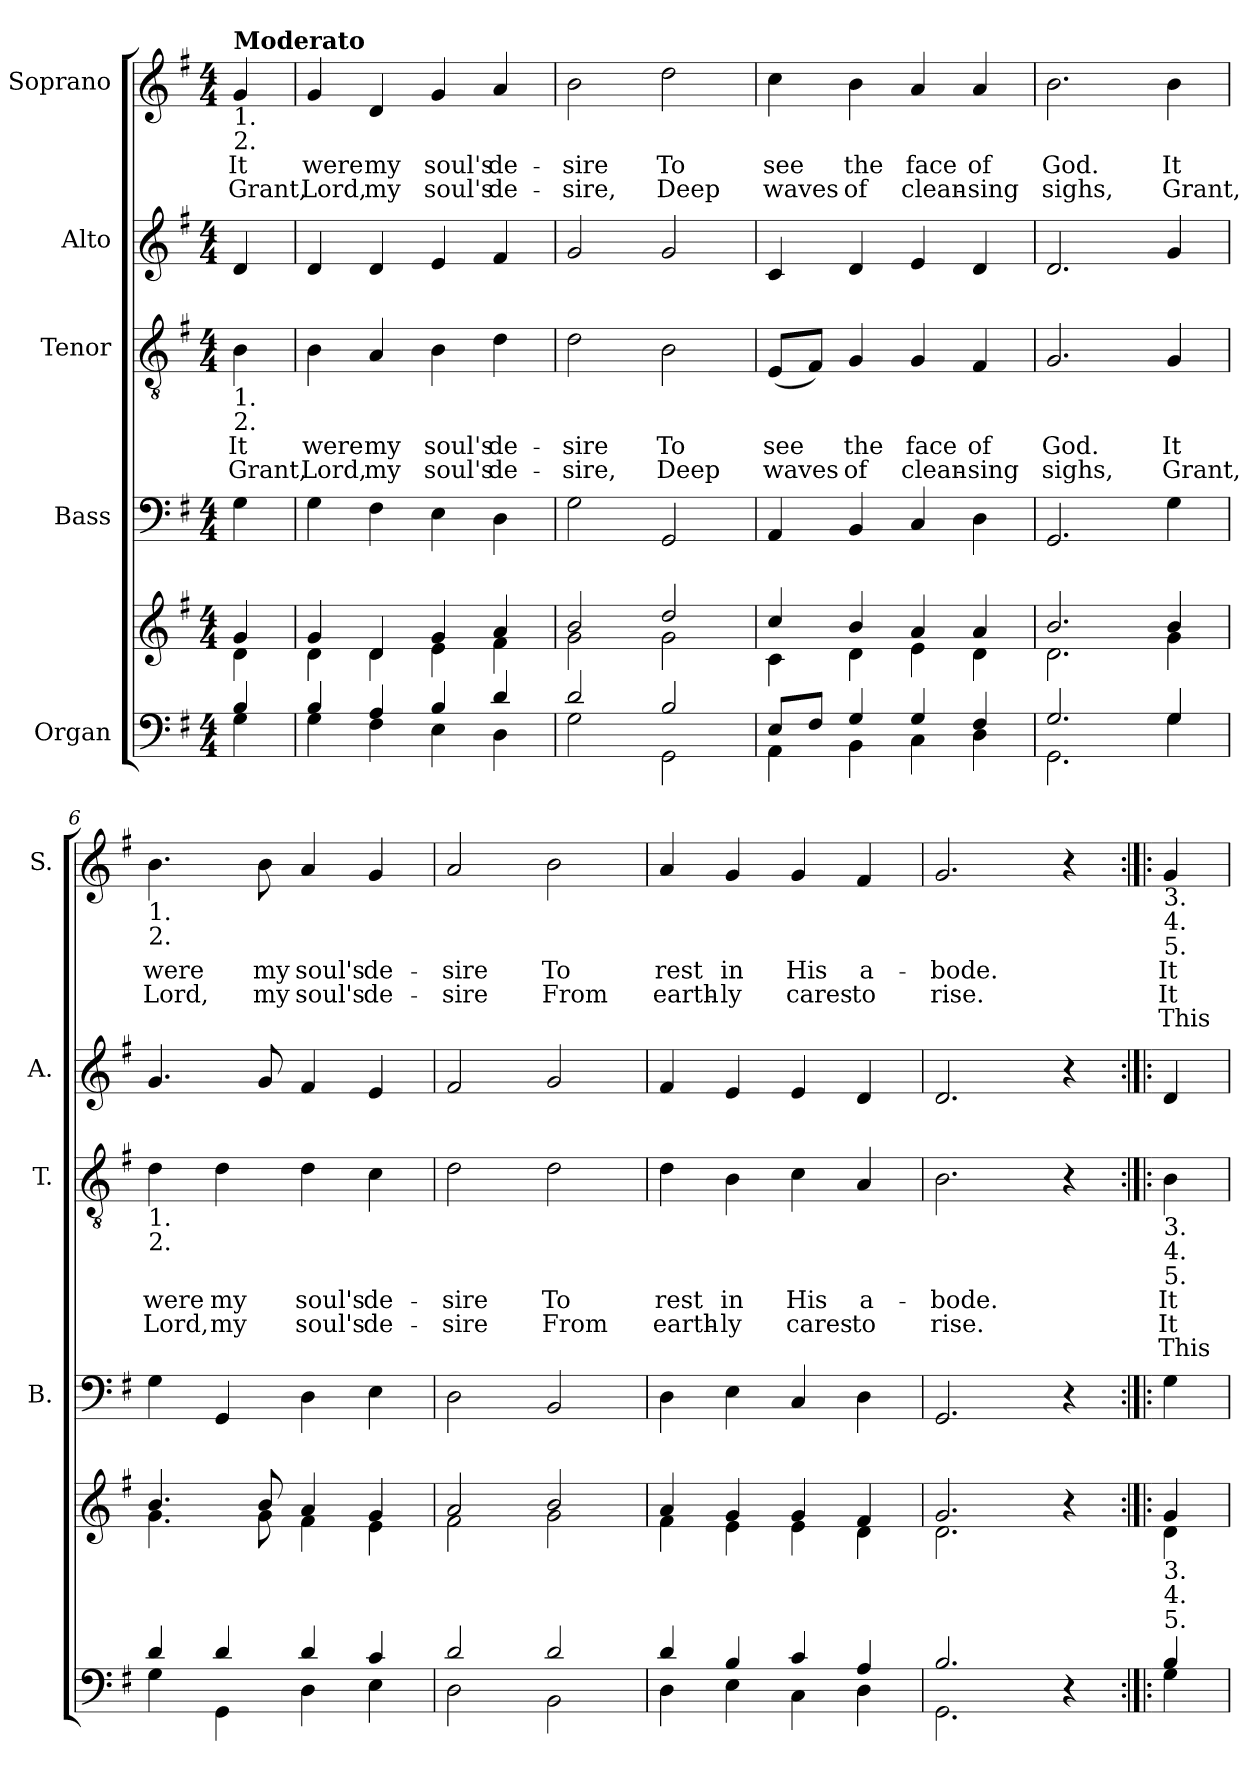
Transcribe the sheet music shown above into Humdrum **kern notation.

**kern	**kern	**kern	**kern	**text	**text	**text	**kern	**kern	**text	**text	**text
*part5	*part5	*part4	*part3	*part3	*part3	*part3	*part2	*part1	*part1	*part1	*part1
*staff6	*staff5	*staff4	*staff3	*staff3	*staff3	*staff3	*staff2	*staff1	*staff1	*staff1	*staff1
*I"Organ	*	*I"Bass	*I"Tenor	*	*	*	*I"Alto	*I"Soprano	*	*	*
*	*	*I'B.	*I'T.	*	*	*	*I'A.	*I'S.	*	*	*
*clefF4	*clefG2	*clefF4	*clefGv2	*	*	*	*clefG2	*clefG2	*	*	*
*k[f#]	*k[f#]	*k[f#]	*k[f#]	*	*	*	*k[f#]	*k[f#]	*	*	*
*M4/4	*M4/4	*M4/4	*M4/4	*	*	*	*M4/4	*M4/4	*	*	*
=1	=1	=1	=1	=1	=1	=1	=1	=1	=1	=1	=1
*^	*^	*	*	*	*	*	*	*	*	*	*
!	!	!	!	!	!	!	!	!	!	!LO:TX:b:t=1.	!	!	!
!	!	!	!	!	!	!	!	!	!	!LO:TX:b:t=2.	!	!	!
!	!	!	!	!	!	!	!	!	!	!LO:TX:a:B:t=Moderato	!	!	!
!	!	!	!	!	!LO:TX:b:t=1.	!	!	!	!	!	!	!	!
!	!	!	!	!	!LO:TX:b:t=2.	!	!	!	!	!	!	!	!
!	!	!	!	!	!	!LO:LY:b	!LO:LY:b	!	!	!	!LO:LY:b	!LO:LY:b	!
4B/	4G\	4g/	4d\	4G\	4B\	It	Grant,	.	4d/	4g/	It	Grant,	.
=2	=2	=2	=2	=2	=2	=2	=2	=2	=2	=2	=2	=2	=2
!	!	!	!	!	!	!LO:LY:b	!LO:LY:b	!	!	!	!LO:LY:b	!LO:LY:b	!
4B/	4G\	4g/	4d\	4G\	4B\	were	Lord,	.	4d/	4g/	were	Lord,	.
!	!	!	!	!	!	!LO:LY:b	!LO:LY:b	!	!	!	!LO:LY:b	!LO:LY:b	!
4A/	4F#\	4d/	4d\	4F#\	4A/	my	my	.	4d/	4d/	my	my	.
!	!	!	!	!	!	!LO:LY:b	!LO:LY:b	!	!	!	!LO:LY:b	!LO:LY:b	!
4B/	4E\	4g/	4e\	4E\	4B\	soul's	soul's	.	4e/	4g/	soul's	soul's	.
!	!	!	!	!	!	!LO:LY:b	!LO:LY:b	!	!	!	!LO:LY:b	!LO:LY:b	!
4d/	4D\	4a/	4f#\	4D\	4d\	de-	de-	.	4f#/	4a/	de-	de-	.
=3	=3	=3	=3	=3	=3	=3	=3	=3	=3	=3	=3	=3	=3
!	!	!	!	!	!	!LO:LY:b	!LO:LY:b	!	!	!	!LO:LY:b	!LO:LY:b	!
2d/	2G\	2b/	2g\	2G\	2d\	-sire	-sire,	.	2g/	2b\	-sire	-sire,	.
!	!	!	!	!	!	!LO:LY:b	!LO:LY:b	!	!	!	!LO:LY:b	!LO:LY:b	!
2B/	2GG\	2dd/	2g\	2GG/	2B\	To	Deep	.	2g/	2dd\	To	Deep	.
=4	=4	=4	=4	=4	=4	=4	=4	=4	=4	=4	=4	=4	=4
!	!	!	!	!	!	!LO:LY:b	!LO:LY:b	!	!	!	!LO:LY:b	!LO:LY:b	!
8E/L	4AA\	4cc/	4c\	4AA/	(<8E/L	see	waves	.	4c/	4cc\	see	waves	.
8F#/J	.	.	.	.	8F#/J)	.	.	.	.	.	.	.	.
!	!	!	!	!	!	!LO:LY:b	!LO:LY:b	!	!	!	!LO:LY:b	!LO:LY:b	!
4G/	4BB\	4b/	4d\	4BB/	4G/	the	of	.	4d/	4b\	the	of	.
!	!	!	!	!	!	!LO:LY:b	!LO:LY:b	!	!	!	!LO:LY:b	!LO:LY:b	!
4G/	4C\	4a/	4e\	4C/	4G/	face	clean-	.	4e/	4a/	face	clean-	.
!	!	!	!	!	!	!LO:LY:b	!LO:LY:b	!	!	!	!LO:LY:b	!LO:LY:b	!
4F#/	4D\	4a/	4d\	4D\	4F#/	of	-sing	.	4d/	4a/	of	-sing	.
=5	=5	=5	=5	=5	=5	=5	=5	=5	=5	=5	=5	=5	=5
!	!	!	!	!	!	!LO:LY:b	!LO:LY:b	!	!	!	!LO:LY:b	!LO:LY:b	!
2.G/	2.GG\	2.b/	2.d\	2.GG/	2.G/	God.	sighs,	.	2.d/	2.b\	God.	sighs,	.
!	!	!	!	!	!	!LO:LY:b	!LO:LY:b	!	!	!	!LO:LY:b	!LO:LY:b	!
4G/	4G\	4b/	4g\	4G\	4G/	It	Grant,	.	4g/	4b\	It	Grant,	.
!!LO:LB:g=z
=6	=6	=6	=6	=6	=6	=6	=6	=6	=6	=6	=6	=6	=6
!	!	!	!	!	!	!	!	!	!	!LO:TX:b:t=1.	!	!	!
!	!	!	!	!	!	!	!	!	!	!LO:TX:b:t=2.	!	!	!
!	!	!	!	!	!LO:TX:b:t=1.	!	!	!	!	!	!	!	!
!	!	!	!	!	!LO:TX:b:t=2.	!	!	!	!	!	!	!	!
!	!	!	!	!	!	!LO:LY:b	!LO:LY:b	!	!	!	!LO:LY:b	!LO:LY:b	!
4d/	4G\	4.b/	4.g\	4G\	4d\	were	Lord,	.	4.g/	4.b\	were	Lord,	.
!	!	!	!	!	!	!LO:LY:b	!LO:LY:b	!	!	!	!	!	!
4d/	4GG\	.	.	4GG/	4d\	my	my	.	.	.	.	.	.
!	!	!	!	!	!	!	!	!	!	!	!LO:LY:b	!LO:LY:b	!
.	.	8b/	8g\	.	.	.	.	.	8g/	8b\	my	my	.
!	!	!	!	!	!	!LO:LY:b	!LO:LY:b	!	!	!	!LO:LY:b	!LO:LY:b	!
4d/	4D\	4a/	4f#\	4D\	4d\	soul's	soul's	.	4f#/	4a/	soul's	soul's	.
!	!	!	!	!	!	!LO:LY:b	!LO:LY:b	!	!	!	!LO:LY:b	!LO:LY:b	!
4c/	4E\	4g/	4e\	4E\	4c\	de-	de-	.	4e/	4g/	de-	de-	.
=7	=7	=7	=7	=7	=7	=7	=7	=7	=7	=7	=7	=7	=7
!	!	!	!	!	!	!LO:LY:b	!LO:LY:b	!	!	!	!LO:LY:b	!LO:LY:b	!
2d/	2D\	2a/	2f#\	2D\	2d\	-sire	-sire	.	2f#/	2a/	-sire	-sire	.
!	!	!	!	!	!	!LO:LY:b	!LO:LY:b	!	!	!	!LO:LY:b	!LO:LY:b	!
2d/	2BB\	2b/	2g\	2BB/	2d\	To	From	.	2g/	2b\	To	From	.
=8	=8	=8	=8	=8	=8	=8	=8	=8	=8	=8	=8	=8	=8
!	!	!	!	!	!	!LO:LY:b	!LO:LY:b	!	!	!	!LO:LY:b	!LO:LY:b	!
4d/	4D\	4a/	4f#\	4D\	4d\	rest	earth-	.	4f#/	4a/	rest	earth-	.
!	!	!	!	!	!	!LO:LY:b	!LO:LY:b	!	!	!	!LO:LY:b	!LO:LY:b	!
4B/	4E\	4g/	4e\	4E\	4B\	in	-ly	.	4e/	4g/	in	-ly	.
!	!	!	!	!	!	!LO:LY:b	!LO:LY:b	!	!	!	!LO:LY:b	!LO:LY:b	!
4c/	4C\	4g/	4e\	4C/	4c\	His	cares	.	4e/	4g/	His	cares	.
!	!	!	!	!	!	!LO:LY:b	!LO:LY:b	!	!	!	!LO:LY:b	!LO:LY:b	!
4A/	4D\	4f#/	4d\	4D\	4A/	a-	to	.	4d/	4f#/	a-	to	.
=9	=9	=9	=9	=9	=9	=9	=9	=9	=9	=9	=9	=9	=9
!	!	!	!	!	!	!LO:LY:b	!LO:LY:b	!	!	!	!LO:LY:b	!LO:LY:b	!
2.B/	2.GG\	2.g/	2.d\	2.GG/	2.B\	-bode.	rise.	.	2.d/	2.g/	-bode.	rise.	.
4r	4ryy	4r	4ryy	4r	4r	.	.	.	4r	4r	.	.	.
!!LO:PB:g=z
=10:|!|:	=10:|!|:	=10:|!|:	=10:|!|:	=10:|!|:	=10:|!|:	=10:|!|:	=10:|!|:	=10:|!|:	=10:|!|:	=10:|!|:	=10:|!|:	=10:|!|:	=10:|!|:
!	!	!	!	!	!	!	!	!	!	!LO:TX:b:t=3.	!	!	!
!	!	!	!	!	!	!	!	!	!	!LO:TX:b:t=4.	!	!	!
!	!	!	!	!	!	!	!	!	!	!LO:TX:b:t=5.	!	!	!
!	!	!	!	!	!LO:TX:b:t=3.	!	!	!	!	!	!	!	!
!	!	!	!	!	!LO:TX:b:t=4.	!	!	!	!	!	!	!	!
!	!	!	!	!	!LO:TX:b:t=5.	!	!	!	!	!	!	!	!
!	!	!LO:TX:b:t=3.	!	!	!	!	!	!	!	!	!	!	!
!	!	!LO:TX:b:t=4.	!	!	!	!	!	!	!	!	!	!	!
!	!	!LO:TX:b:t=5.	!	!	!	!	!	!	!	!	!	!	!
!	!	!	!	!	!	!LO:LY:b	!LO:LY:b	!LO:LY:b	!	!	!LO:LY:b	!LO:LY:b	!LO:LY:b
4B/	4G\	4g/	4d\	4G\	4B\	It	It	This	4d/	4g/	It	It	This
*v	*v	*	*	*	*	*	*	*	*	*	*	*	*
*	*v	*v	*	*	*	*	*	*	*	*	*	*
=	=	=	=	=	=	=	=	=	=	=	=
*-	*-	*-	*-	*-	*-	*-	*-	*-	*-	*-	*-
